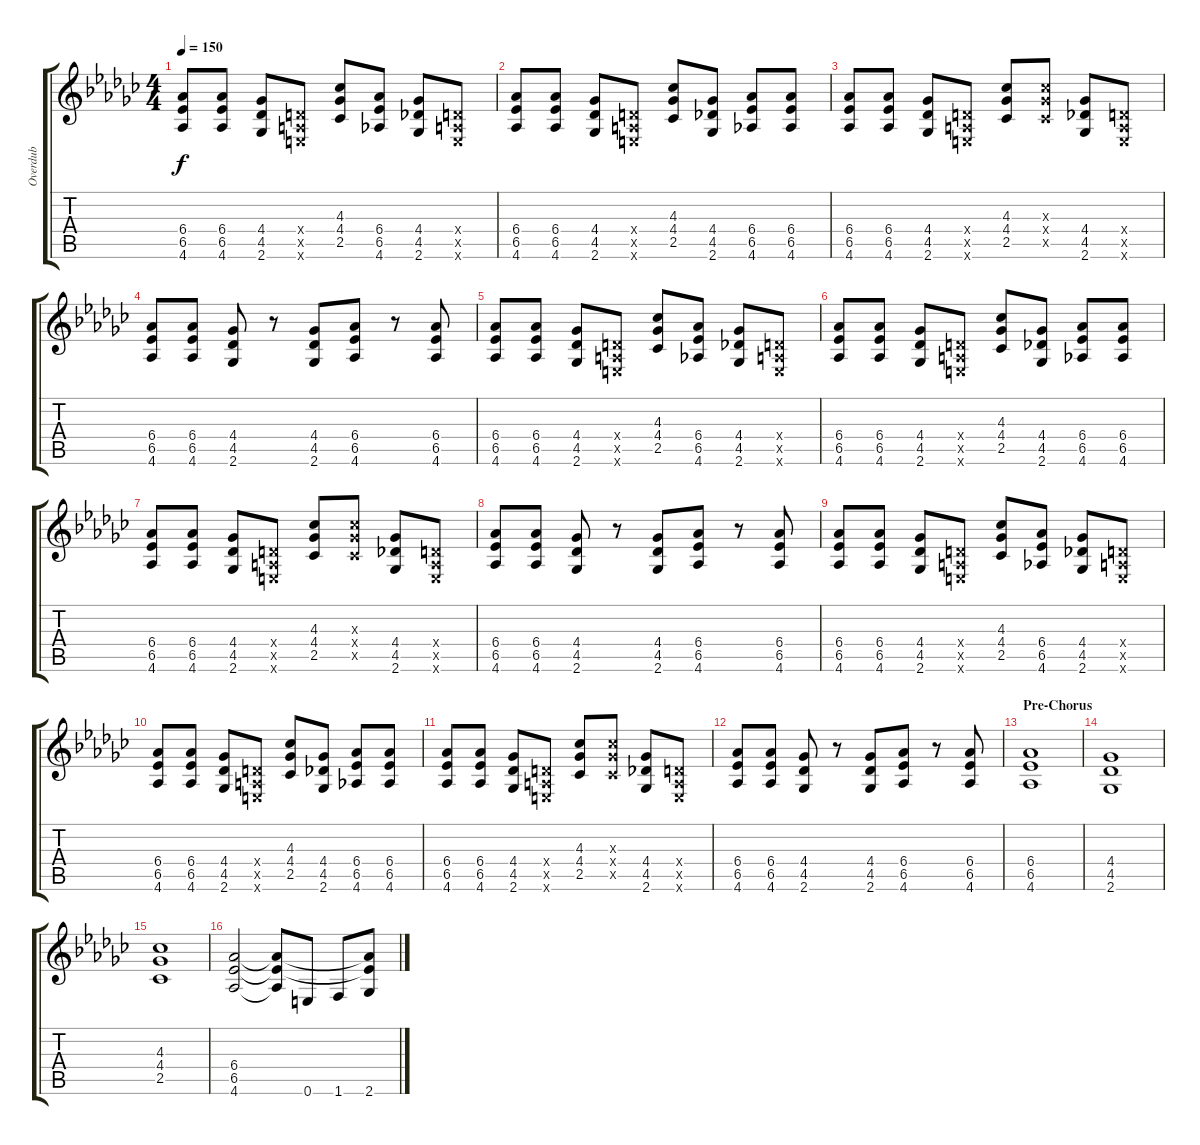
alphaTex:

\track ("Overdub" "Overdub") {instrument distortionguitar}
\staff {score tabs}
\tuning (E4 B3 G3 D3 A2 E2) {hide}
\ts (4 4)
\tempo 150
\clef g2
\ks gb
(6.4 6.5 4.6).8{dy f} (6.4 6.5 4.6).8 (4.4 4.5 2.6).8 (0.4{x} 0.5{x} 0.6{x}).8 (4.3 4.4 2.5).8 (6.4 6.5 4.6).8 (4.4 4.5 2.6).8 (0.4{x} 0.5{x} 0.6{x}).8 |
(6.4 6.5 4.6).8 (6.4 6.5 4.6).8 (4.4 4.5 2.6).8 (0.4{x} 0.5{x} 0.6{x}).8 (4.3 4.4 2.5).8 (4.4 4.5 2.6).8 (6.4 6.5 4.6).8 (6.4 6.5 4.6).8 |
(6.4 6.5 4.6).8 (6.4 6.5 4.6).8 (4.4 4.5 2.6).8 (0.4{x} 0.5{x} 0.6{x}).8 (4.3 4.4 2.5).8 (4.3{x} 4.4{x} 2.5{x}).8 (4.4 4.5 2.6).8 (0.4{x} 0.5{x} 0.6{x}).8 |
(6.4 6.5 4.6).8 (6.4 6.5 4.6).8 (4.4 4.5 2.6).8 r.8 (4.4 4.5 2.6).8 (6.4 6.5 4.6).8 r.8 (6.4 6.5 4.6).8 |
(6.4 6.5 4.6).8 (6.4 6.5 4.6).8 (4.4 4.5 2.6).8 (0.4{x} 0.5{x} 0.6{x}).8 (4.3 4.4 2.5).8 (6.4 6.5 4.6).8 (4.4 4.5 2.6).8 (0.4{x} 0.5{x} 0.6{x}).8 |
(6.4 6.5 4.6).8 (6.4 6.5 4.6).8 (4.4 4.5 2.6).8 (0.4{x} 0.5{x} 0.6{x}).8 (4.3 4.4 2.5).8 (4.4 4.5 2.6).8 (6.4 6.5 4.6).8 (6.4 6.5 4.6).8 |
(6.4 6.5 4.6).8 (6.4 6.5 4.6).8 (4.4 4.5 2.6).8 (0.4{x} 0.5{x} 0.6{x}).8 (4.3 4.4 2.5).8 (4.3{x} 4.4{x} 2.5{x}).8 (4.4 4.5 2.6).8 (0.4{x} 0.5{x} 0.6{x}).8 |
(6.4 6.5 4.6).8 (6.4 6.5 4.6).8 (4.4 4.5 2.6).8 r.8 (4.4 4.5 2.6).8 (6.4 6.5 4.6).8 r.8 (6.4 6.5 4.6).8 |
(6.4 6.5 4.6).8 (6.4 6.5 4.6).8 (4.4 4.5 2.6).8 (0.4{x} 0.5{x} 0.6{x}).8 (4.3 4.4 2.5).8 (6.4 6.5 4.6).8 (4.4 4.5 2.6).8 (0.4{x} 0.5{x} 0.6{x}).8 |
(6.4 6.5 4.6).8 (6.4 6.5 4.6).8 (4.4 4.5 2.6).8 (0.4{x} 0.5{x} 0.6{x}).8 (4.3 4.4 2.5).8 (4.4 4.5 2.6).8 (6.4 6.5 4.6).8 (6.4 6.5 4.6).8 |
(6.4 6.5 4.6).8 (6.4 6.5 4.6).8 (4.4 4.5 2.6).8 (0.4{x} 0.5{x} 0.6{x}).8 (4.3 4.4 2.5).8 (4.3{x} 4.4{x} 2.5{x}).8 (4.4 4.5 2.6).8 (0.4{x} 0.5{x} 0.6{x}).8 |
(6.4 6.5 4.6).8 (6.4 6.5 4.6).8 (4.4 4.5 2.6).8 r.8 (4.4 4.5 2.6).8 (6.4 6.5 4.6).8 r.8 (6.4 6.5 4.6).8 |
\section ("" "Pre-Chorus")
(6.4 6.5 4.6).1{volume 11} |
(4.4 4.5 2.6).1 |
(4.3 4.4 2.5).1 |
(6.4 6.5 4.6).2 (6.4{t} 6.5{t} 4.6{t}).8 0.6.8 1.6.8 (6.4{t} 6.5{t} 2.6).8
